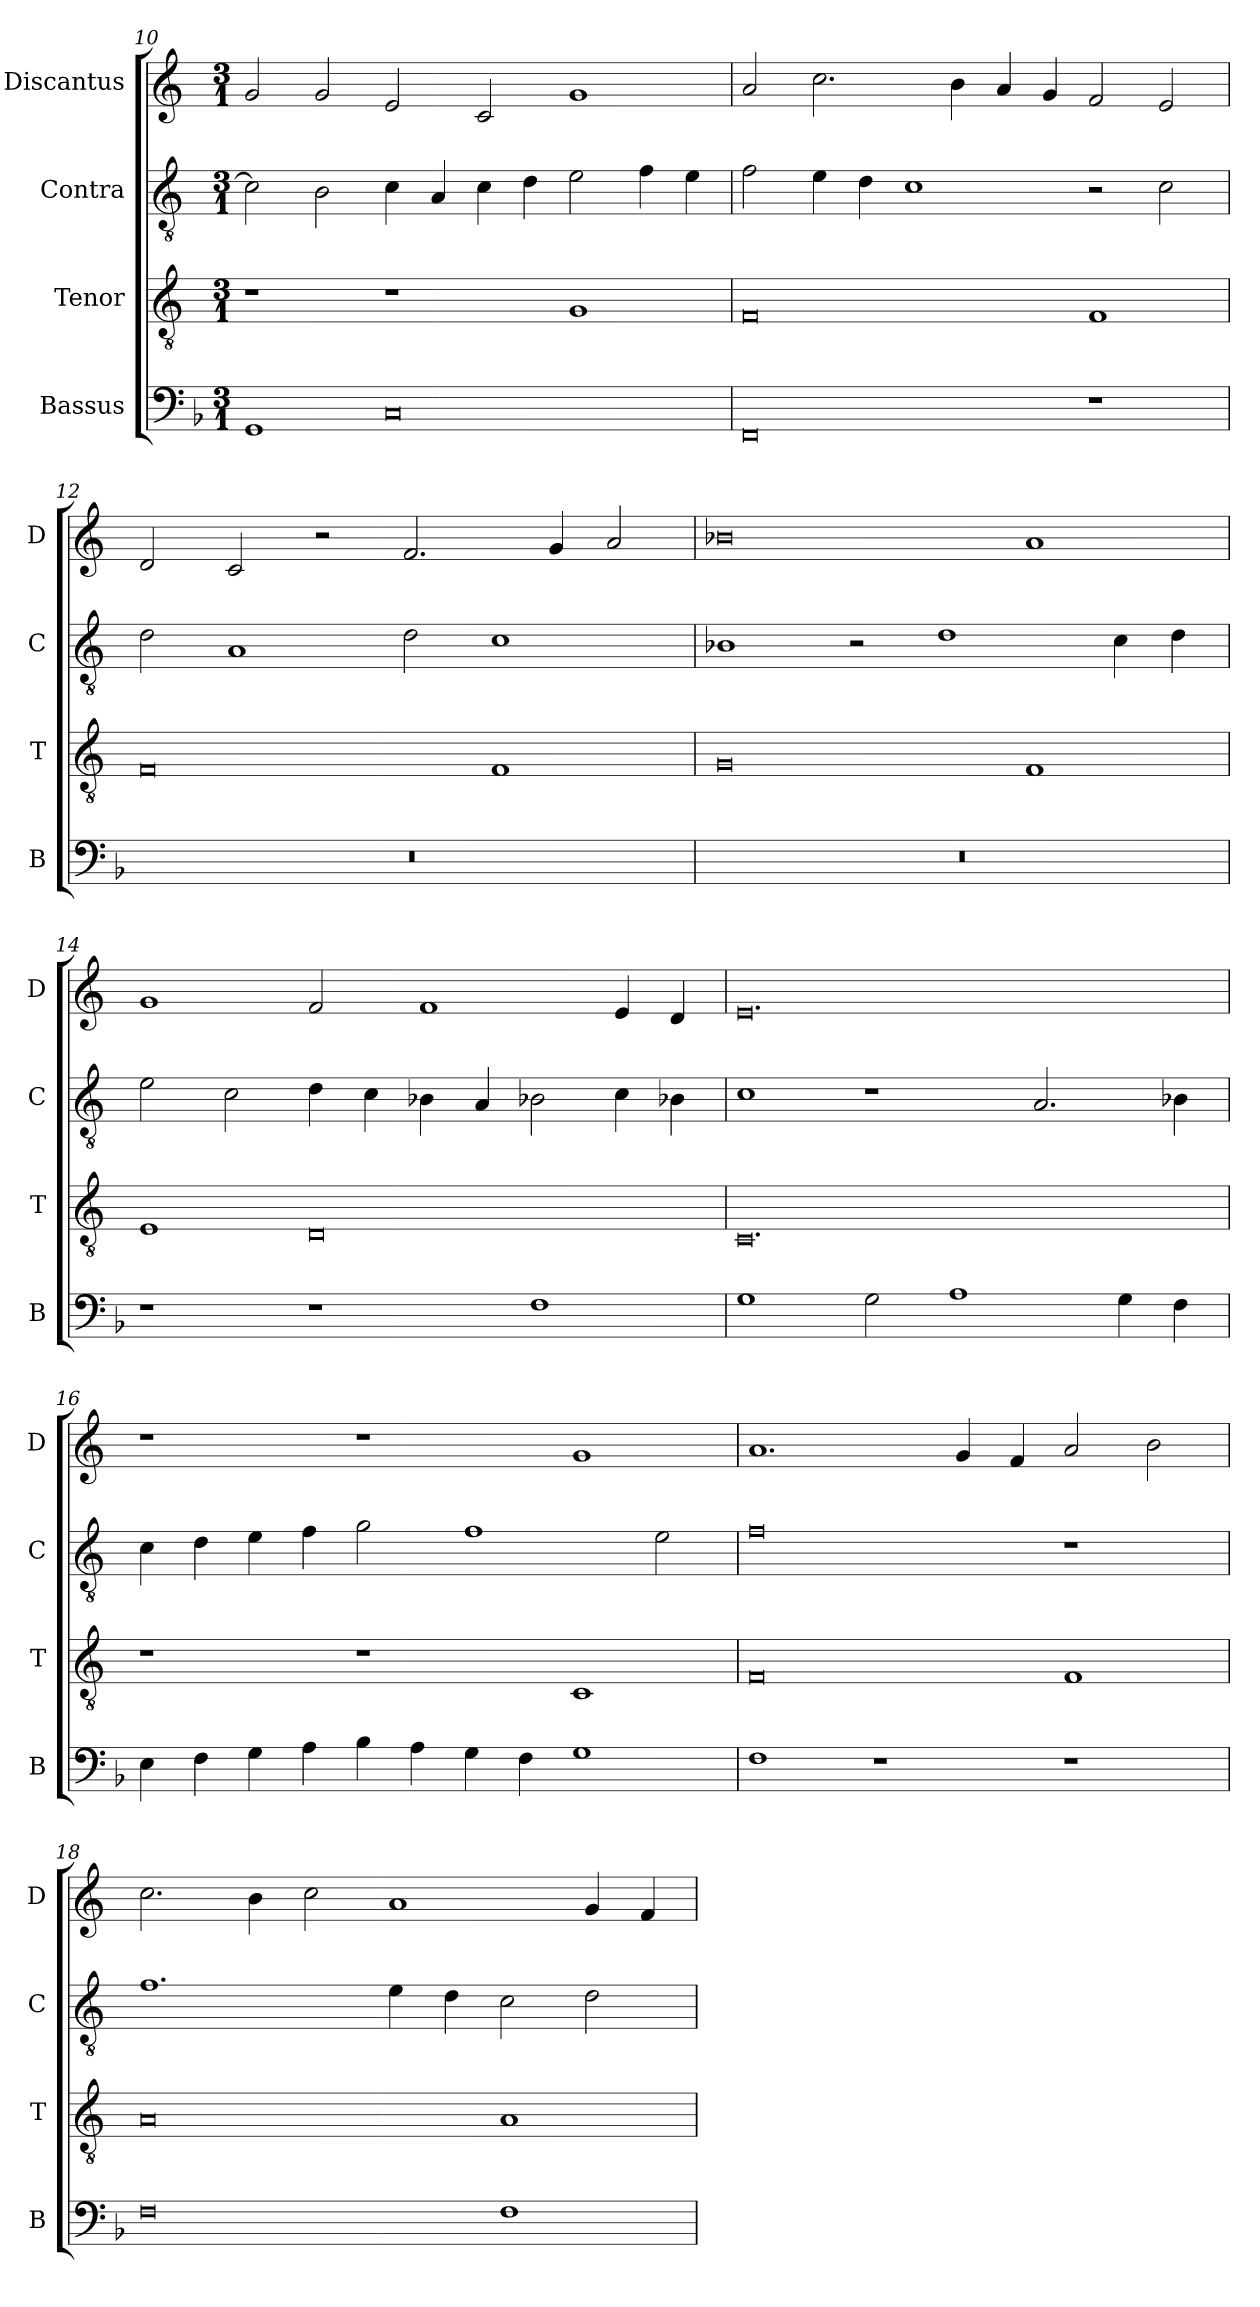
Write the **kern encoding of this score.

**kern	**kern	**kern	**kern
*part4	*part3	*part2	*part1
*staff4	*staff3	*staff2	*staff1
*I"Bassus	*I"Tenor	*I"Contra	*I"Discantus
*I'B	*I'T	*I'C	*I'D
*clefF4	*clefGv2	*clefGv2	*clefG2
*k[b-]	*k[]	*k[]	*k[]
*M3/1	*M3/1	*M3/1	*M3/1
=10	=10	=10	=10
1GG	1r	2c\]	2g/
.	.	2B\	2g/
0C	1r	4c\	2e/
.	.	4A/	.
.	.	4c\	2c/
.	.	4d\	.
.	1G	2e\	1g
.	.	4f\	.
.	.	4e\	.
=11	=11	=11	=11
0FF	0F	2f\	2a/
.	.	4e\	2.cc\
.	.	4d\	.
.	.	1c	.
.	.	.	4b\
.	.	.	4a/
.	.	.	4g/
1r	1F	2r	2f/
.	.	2c\	2e/
=12	=12	=12	=12
0.r	0F	2d\	2d/
.	.	1A	2c/
.	.	.	2r
.	.	2d\	2.f/
.	1F	1c	.
.	.	.	4g/
.	.	.	2a/
=13	=13	=13	=13
0.r	0G	1B-X	0b-X
.	.	2r	.
.	.	1d	.
.	1F	.	1a
.	.	4c\	.
.	.	4d\	.
=14	=14	=14	=14
1r	1E	2e\	1g
.	.	2c\	.
1r	0D	4d\	2f/
.	.	4c\	.
.	.	4B-X\	1f
.	.	4A/	.
1F	.	2B-X\	.
.	.	4c\	4e/
.	.	4B-X\	4d/
=15	=15	=15	=15
1G	0.C	1c	0.e
2G\	.	1r	.
1A	.	.	.
.	.	2.A/	.
4G\	.	.	.
4F\	.	4B-X\	.
=16	=16	=16	=16
4E\	1r	4c\	1r
4F\	.	4d\	.
4G\	.	4e\	.
4A\	.	4f\	.
4B-\	1r	2g\	1r
4A\	.	.	.
4G\	.	1f	.
4F\	.	.	.
1G	1C	.	1g
.	.	2e\	.
=17	=17	=17	=17
1F	0F	0f	1.a
1r	.	.	.
.	.	.	4g/
.	.	.	4f/
1r	1F	1r	2a/
.	.	.	2b\
=18	=18	=18	=18
0F	0A	1.f	2.cc\
.	.	.	4b\
.	.	.	2cc\
.	.	4e\	1a
.	.	4d\	.
1F	1A	2c\	.
.	.	2d\	4g/
.	.	.	4f/
=	=	=	=
*-	*-	*-	*-
